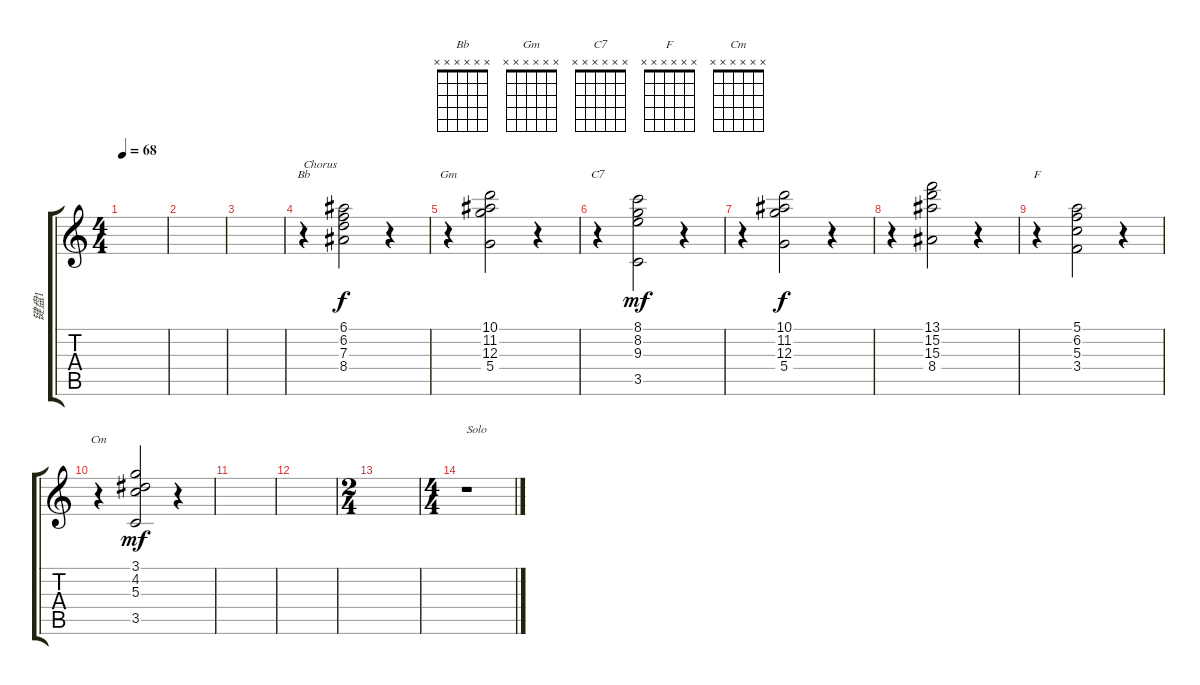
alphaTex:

\track ("键盘1" "键盘1") {instrument fx5brightness}
\staff {score tabs}
\tuning (E5 B4 G4 D4 A3 E3) {hide}
\chord ("Bb" x x x x x x) {firstfret 0}
\chord ("Gm" x x x x x x) {firstfret 0}
\chord ("C7" x x x x x x) {firstfret 0}
\chord ("F" x x x x x x) {firstfret 0}
\chord ("Cm" x x x x x x) {firstfret 0}
\ts (4 4)
\tempo 68
\clef g2
\ks c
|
|
|
r.4{ch "Bb" txt "Chorus"} (6.1 6.2 7.3 8.4).2{dy f} r.4 |
r.4{ch "Gm"} (10.1 11.2 12.3 5.4).2 r.4 |
r.4{ch "C7"} (8.1 8.2 9.3 3.5).2{dy mf} r.4 |
r.4 (10.1 11.2 12.3 5.4).2{dy f} r.4 |
r.4 (13.1 15.2 15.3 8.4).2 r.4 |
r.4{ch "F"} (5.1 6.2 5.3 3.4).2 r.4 |
r.4{ch "Cm"} (3.1 4.2 5.3 3.5).2{dy mf} r.4 |
|
|
\ts (2 4)
|
\ts (4 4)
r.1{txt "Solo"}
